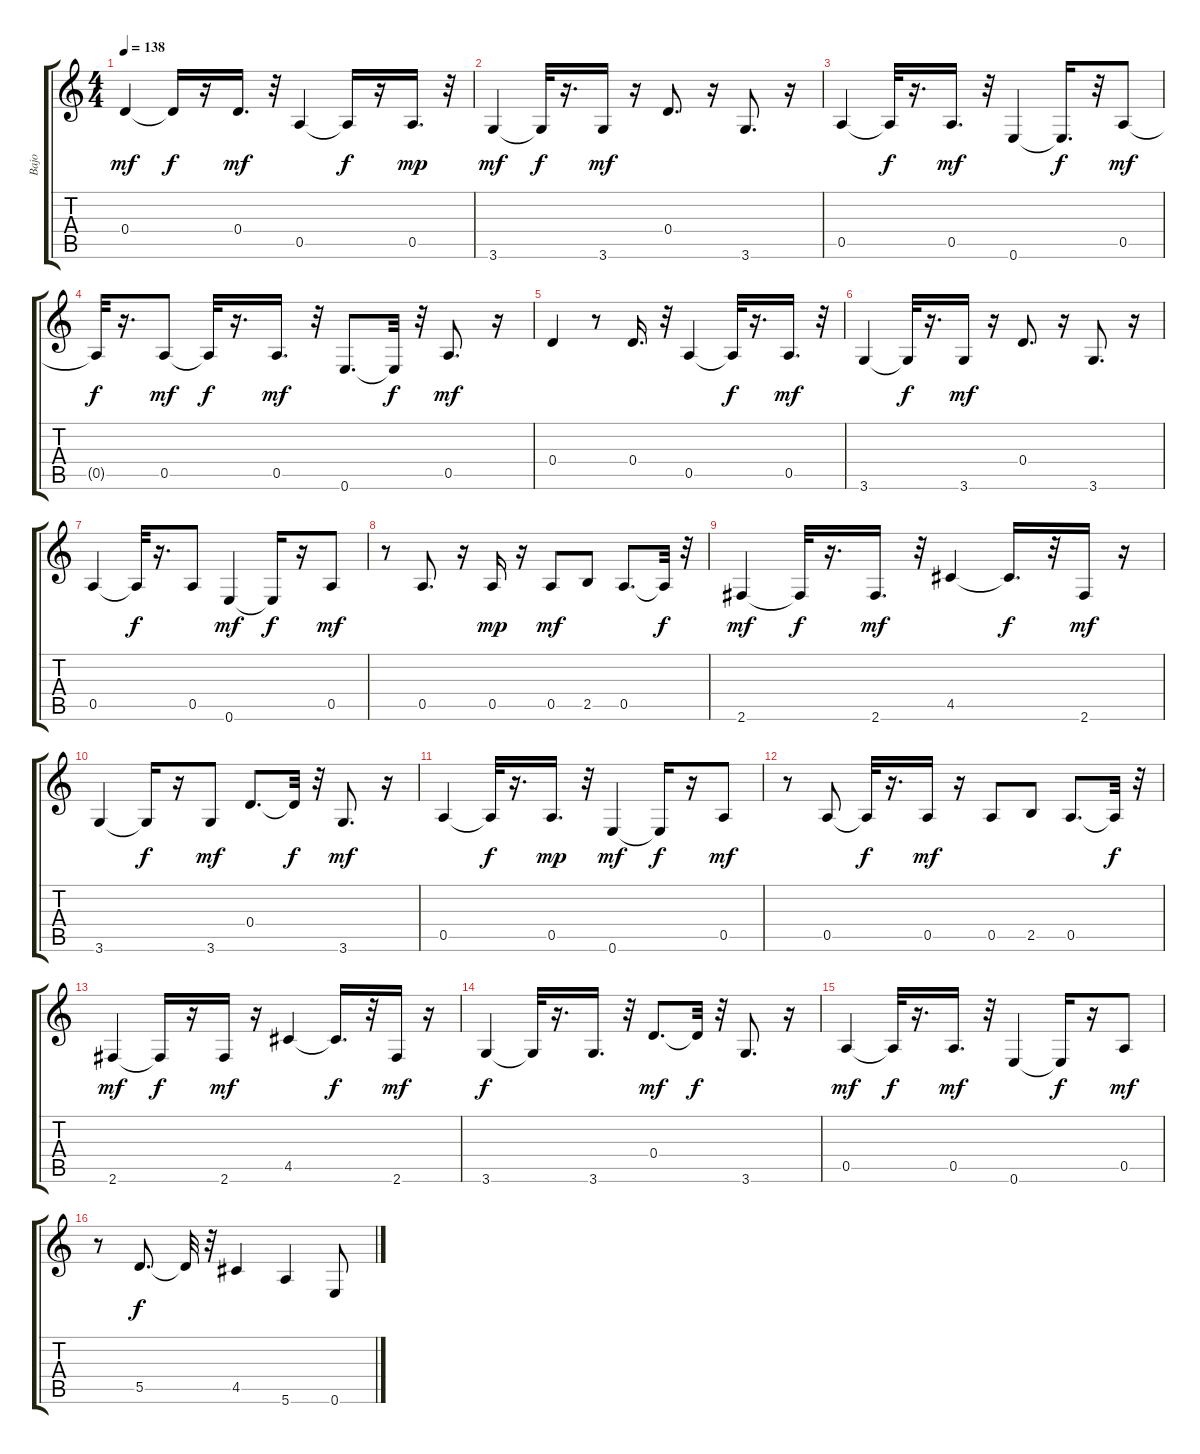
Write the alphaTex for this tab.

\track ("Bajo" "Bajo") {instrument electricbasspick}
\staff {score tabs}
\tuning (E4 B3 G3 D3 A2 E2) {hide}
\ts (4 4)
\tempo 138
\clef g2
\ks c
0.4.4{dy mf} 0.4{t}.16{dy f} r.16 0.4.16{d dy mf} r.32 0.5.4 0.5{t}.16{dy f} r.16 0.5.16{d dy mp} r.32 |
3.6.4{dy mf} 3.6{t}.32{dy f} r.16{d} 3.6.16{dy mf} r.16 0.4.8{d} r.16 3.6.8{d} r.16 |
0.5.4 0.5{t}.32{dy f} r.16{d} 0.5.16{d dy mf} r.32 0.6.4 0.6{t}.16{d dy f} r.32 0.5.8{dy mf} |
0.5{t}.32{dy f} r.16{d} 0.5.8{dy mf} 0.5{t}.32{dy f} r.16{d} 0.5.16{d dy mf} r.32 0.6.8{d} 0.6{t}.32{dy f} r.32 0.5.8{d dy mf} r.16 |
0.4.4 r.8 0.4.16{d} r.32 0.5.4 0.5{t}.32{dy f} r.16{d} 0.5.16{d dy mf} r.32 |
3.6.4 3.6{t}.32{dy f} r.16{d} 3.6.16{dy mf} r.16 0.4.8{d} r.16 3.6.8{d} r.16 |
0.5.4 0.5{t}.32{dy f} r.16{d} 0.5.8 0.6.4{dy mf} 0.6{t}.16{dy f} r.16 0.5.8{dy mf} |
r.8 0.5.8{d} r.16 0.5.16{dy mp} r.16 0.5.8{dy mf} 2.5.8 0.5.8{d} 0.5{t}.32{dy f} r.32 |
2.6.4{dy mf} 2.6{t}.32{dy f} r.16{d} 2.6.16{d dy mf} r.32 4.5.4 4.5{t}.16{d dy f} r.32 2.6.16{dy mf} r.16 |
3.6.4 3.6{t}.16{dy f} r.16 3.6.8{dy mf} 0.4.8{d} 0.4{t}.32{dy f} r.32 3.6.8{d dy mf} r.16 |
0.5.4 0.5{t}.32{dy f} r.16{d} 0.5.16{d dy mp} r.32 0.6.4{dy mf} 0.6{t}.16{dy f} r.16 0.5.8{dy mf} |
r.8 0.5.8 0.5{t}.32{dy f} r.16{d} 0.5.16{dy mf} r.16 0.5.8 2.5.8 0.5.8{d} 0.5{t}.32{dy f} r.32 |
2.6.4{dy mf} 2.6{t}.16{dy f} r.16 2.6.16{dy mf} r.16 4.5.4 4.5{t}.16{d dy f} r.32 2.6.16{dy mf} r.16 |
3.6.4{dy f} 3.6{t}.32 r.16{d} 3.6.16{d} r.32 0.4.8{d dy mf} 0.4{t}.32{dy f} r.32 3.6.8{d} r.16 |
0.5.4{dy mf} 0.5{t}.32{dy f} r.16{d} 0.5.16{d dy mf} r.32 0.6.4 0.6{t}.16{dy f} r.16 0.5.8{dy mf} |
r.8 5.5.8{d dy f} 5.5{t}.32 r.32 4.5.4 5.6.4 0.6.8
